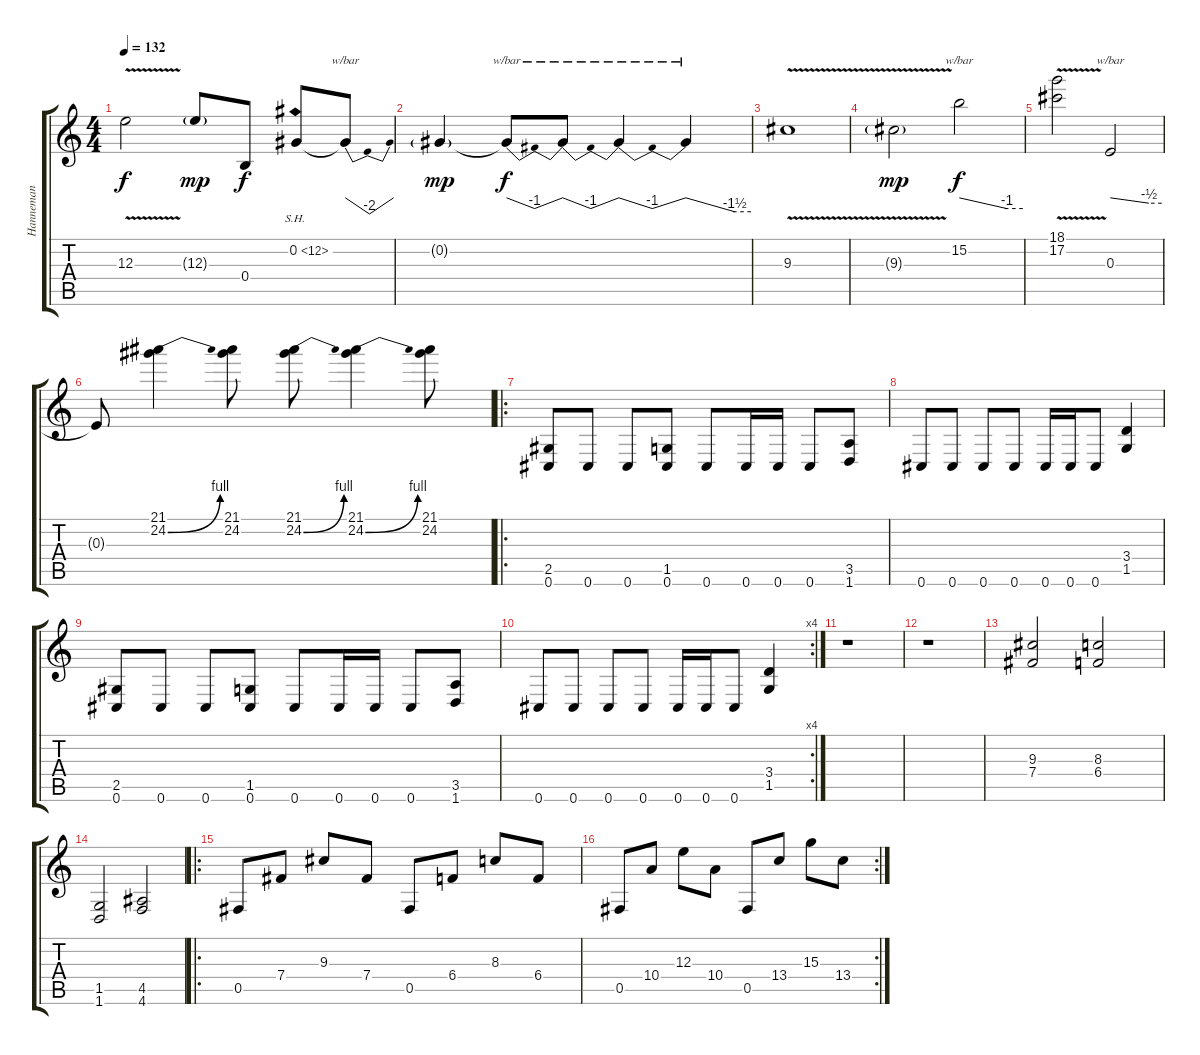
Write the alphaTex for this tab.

\track ("Hanneman" "Hanneman") {instrument overdrivenguitar}
\staff {score tabs}
\tuning (Db4 Ab3 E3 B2 Gb2 Db2) {hide}
\ts (4 4)
\tempo 132
\clef g2
\ks c
12.3{v}.2{dy f} 12.3{g}.8{dy mp} 0.4.8{dy f} 0.2{sh 12}.8 0.2{t}.8{tbe (dip default 0 0 30 -8 60 0)} |
0.2{g}.4{dy mp} 0.2{t}.8{tbe (dip default 0 0 30 -4 60 0) dy f} 0.2{t}.8{tbe (dip default 0 0 30 -4 60 0)} 0.2{t}.4{tbe (dip default 0 0 30 -4 60 0)} 0.2{t}.4{tbe (custom default 0 0 45 -6 60 -6)} |
9.3{v}.1 |
9.3{v g}.2{dy mp} 15.2.2{tbe (custom default 0 0 45 -4 60 -4) dy f} |
(18.1{v} 17.2{v}).2 0.3.2{tbe (custom default 0 0 45 -2 60 -2)} |
0.3{t}.8 (21.1 24.2{be (bend 0 0 60 4)}).4 (21.1 24.2).8 (21.1 24.2{be (bend 0 0 60 4)}).8 (21.1 24.2{be (bend 0 0 60 4)}).4 (21.1 24.2).8 |
\ro
(2.5 0.6).8 0.6.8 0.6.8 (1.5 0.6).8 0.6.8 0.6.16 0.6.16 0.6.8 (3.5 1.6).8 |
0.6.8 0.6.8 0.6.8 0.6.8 0.6.16 0.6.16 0.6.8 (3.4 1.5).4 |
(2.5 0.6).8 0.6.8 0.6.8 (1.5 0.6).8 0.6.8 0.6.16 0.6.16 0.6.8 (3.5 1.6).8 |
\rc 4
0.6.8 0.6.8 0.6.8 0.6.8 0.6.16 0.6.16 0.6.8 (3.4 1.5).4 |
r.1 |
r.1 |
(9.3 7.4).2 (8.3 6.4).2 |
(1.5 1.6).2 (4.5 4.6).2 |
\ro
0.5.8 7.4.8 9.3.8 7.4.8 0.5.8 6.4.8 8.3.8 6.4.8 |
\rc 2
0.5.8 10.4.8 12.3.8 10.4.8 0.5.8 13.4.8 15.3.8 13.4.8
